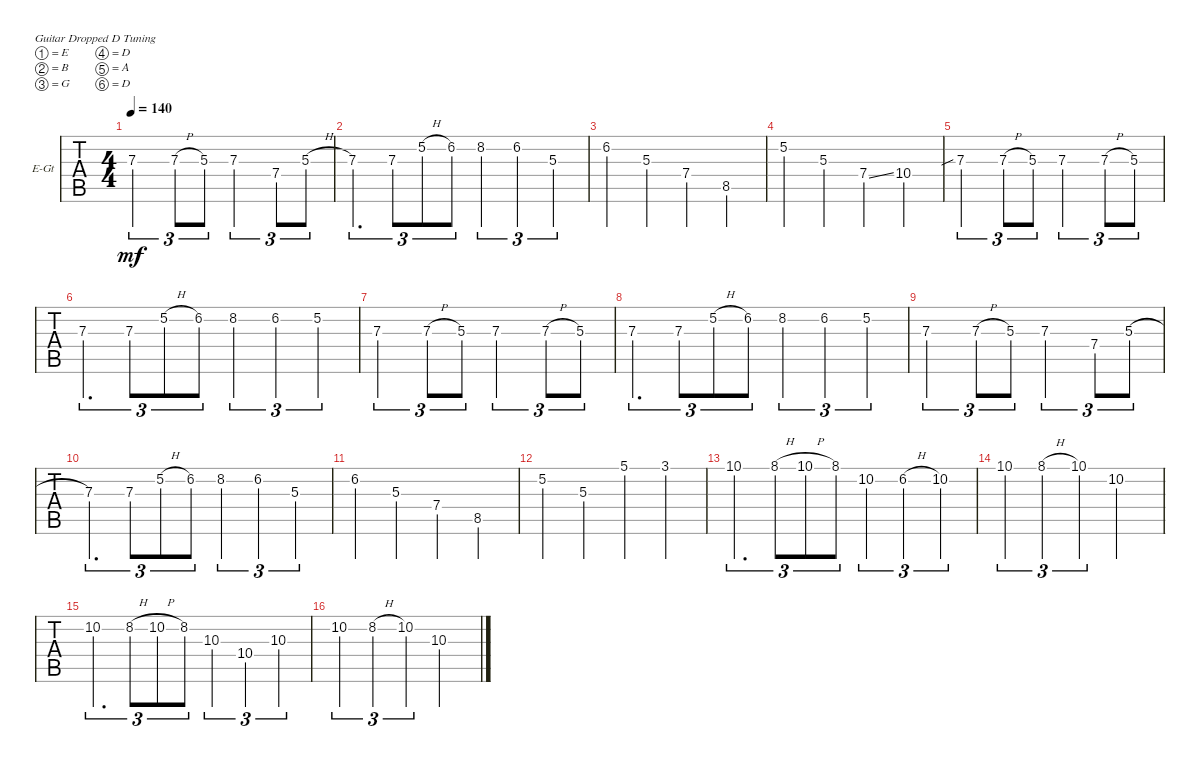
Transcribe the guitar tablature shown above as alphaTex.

\defaultSystemsLayout 4
\bracketExtendMode groupsimilarinstruments
\multiBarRest
\firstSystemTrackNameOrientation horizontal
\otherSystemsTrackNameOrientation horizontal
\track ("David" "E-Gt") {instrument distortionguitar}
\staff {tabs}
\tuning (E4 B3 G3 D3 A2 D2)
\ts (4 4)
\tempo 140
\clef g2
\ks c
7.3.2{tu (3 2) dy mf} 7.3{h}.8{tu (3 2)} 5.3.8{tu (3 2)} 7.3.2{tu (3 2)} 7.4.8{tu (3 2)} 5.3{h}.8{tu (3 2)} |
7.3.4{d tu (3 2)} 7.3.8{tu (3 2)} 5.2{h}.8{tu (3 2)} 6.2.8{tu (3 2)} 8.2.4{tu (3 2)} 6.2.4{tu (3 2)} 5.3.4{tu (3 2)} |
6.2.4 5.3.4 7.4.4 8.5.4 |
5.2.4 5.3.4 7.4{ss}.4 10.4.4 |
7.3{sib}.2{tu (3 2)} 7.3{h}.8{tu (3 2)} 5.3.8{tu (3 2)} 7.3.2{tu (3 2)} 7.3{h}.8{tu (3 2)} 5.3.8{tu (3 2)} |
7.3.4{d tu (3 2)} 7.3.8{tu (3 2)} 5.2{h}.8{tu (3 2)} 6.2.8{tu (3 2)} 8.2.4{tu (3 2)} 6.2.4{tu (3 2)} 5.2.4{tu (3 2)} |
7.3.2{tu (3 2)} 7.3{h}.8{tu (3 2)} 5.3.8{tu (3 2)} 7.3.2{tu (3 2)} 7.3{h}.8{tu (3 2)} 5.3.8{tu (3 2)} |
7.3.4{d tu (3 2)} 7.3.8{tu (3 2)} 5.2{h}.8{tu (3 2)} 6.2.8{tu (3 2)} 8.2.4{tu (3 2)} 6.2.4{tu (3 2)} 5.2.4{tu (3 2)} |
7.3.2{tu (3 2)} 7.3{h}.8{tu (3 2)} 5.3.8{tu (3 2)} 7.3.2{tu (3 2)} 7.4.8{tu (3 2)} 5.3{h}.8{tu (3 2)} |
7.3.4{d tu (3 2)} 7.3.8{tu (3 2)} 5.2{h}.8{tu (3 2)} 6.2.8{tu (3 2)} 8.2.4{tu (3 2)} 6.2.4{tu (3 2)} 5.3.4{tu (3 2)} |
6.2.4 5.3.4 7.4.4 8.5.4 |
5.2.4 5.3.4 5.1.4 3.1.4 |
10.1.4{d tu (3 2)} 8.1{h}.8{tu (3 2)} 10.1{h}.8{tu (3 2)} 8.1.8{tu (3 2)} 10.2.4{tu (3 2)} 6.2{h}.4{tu (3 2)} 10.2.4{tu (3 2)} |
10.1.4{tu (3 2)} 8.1{h}.4{tu (3 2)} 10.1.4{tu (3 2)} 10.2.2 |
10.2.4{d tu (3 2)} 8.2{h}.8{tu (3 2)} 10.2{h}.8{tu (3 2)} 8.2.8{tu (3 2)} 10.3.4{tu (3 2)} 10.4.4{tu (3 2)} 10.3.4{tu (3 2)} |
10.2.4{tu (3 2)} 8.2{h}.4{tu (3 2)} 10.2.4{tu (3 2)} 10.3.2
